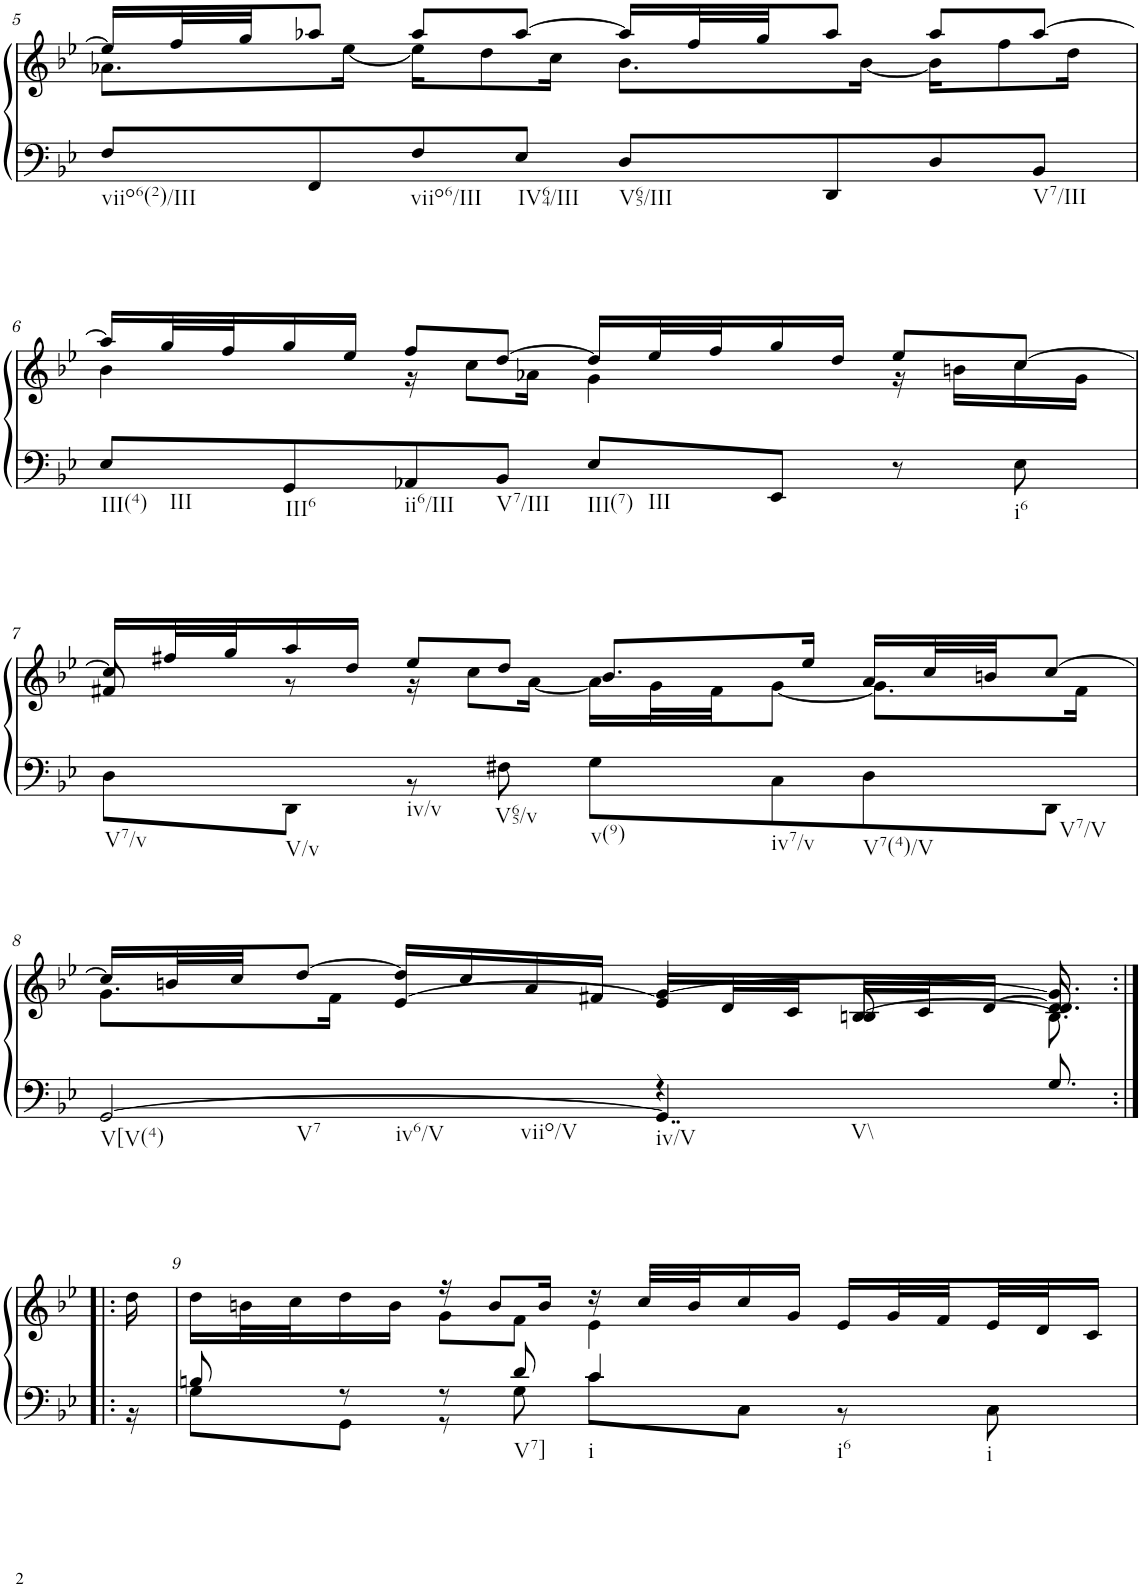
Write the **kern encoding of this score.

**kern	**kern
*part1	*part1
*staff2	*staff1
*I"unbenannt2	*
!!LO:PB:g=z
*clefF4	*clefG2
*k[b-e-]	*k[b-e-]
*M4/4	*M4/4
=5	=5
*	*^
!LO:TX:b:t=viio6(2)/III	!	!
8F/L	16ee-/LL]	8.a-X\L
.	32ff/L	.
.	32gg/JJ	.
8FF/	8aa-X/J	.
.	.	[16ee-\Jk
!LO:TX:b:t=viio6/III	!	!
8F/	8aa-/L	16ee-\KL]
.	.	8dd\
!LO:TX:b:t=IV64/III	!	!
8E-/J	[8aa-/J	.
.	.	16cc\Jk
!LO:TX:b:t=V65/III	!	!
8D/L	16aa-/LL]	8.b-\L
.	32ff/L	.
.	32gg/JJ	.
8DD/	8aa-/J	.
.	.	[16b-\Jk
8D/	8aa-/L	16b-\KL]
.	.	8ff\
!LO:TX:b:t=V7/III	!	!
8BB-/J	[8aa-/J	.
.	.	16dd\Jk
!!LO:LB:g=z	!!
=6	=6	=6
!LO:TX:b:t=III(4)	!	!
!LO:TX:b:t=III	!	!
8E-/L	16aa-/LL]	4b-\
.	32gg/L	.
.	32ff/J	.
!LO:TX:b:t=III6	!	!
8GG/	16gg/	.
.	16ee-/JJ	.
!LO:TX:b:t=ii6/III	!	!
8AA-X/	8ff/L	16r
.	.	8cc\L
!LO:TX:b:t=V7/III	!	!
8BB-/J	[8dd/J	.
.	.	16a-X\Jk
!LO:TX:b:t=III(7)	!	!
!LO:TX:b:t=III	!	!
8E-/L	16dd/LL]	4g\
.	32ee-/L	.
.	32ff/J	.
8EE-/J	16gg/	.
.	16dd/JJ	.
8r	8ee-/L	16r
.	.	16bn\LL
!LO:TX:b:t=i6	!	!
8E-\	[8cc/J	16cc\
.	.	16g\JJ
!!LO:LB:g=z	!!
=7	=7	=7
*^	*	*
!LO:TX:b:t=V7/v	!	!	!
!LO:TX:b:t=V/v	!	!	!
!LO:TX:b:t=iv/v	!	!	!
!LO:TX:b:t=V65/v	!	!	!
!LO:TX:b:t=v(9)	!	!	!
!LO:TX:b:t=iv7/v	!	!	!
!LO:TX:b:t=V7(4)/V	!	!	!
!LO:TX:b:t=V7/V	!	!	!
1ryy	8D\L	16cc/LL]	8f#X/
.	.	32ff#X/L	.
.	.	32gg/J	.
.	8DD\J	16aa/	8r
.	.	16dd/JJ	.
.	8r	8ee-/L	16r
.	.	.	8cc\L
.	8F#X\	8dd/J	.
.	.	.	[16a\Jk
.	8G\L	8.b-/L	16a\LL]
.	.	.	32g\L
.	.	.	32f#\JJ
.	8C\	.	[8g\J
.	.	16ee-/Jk	.
.	8D\	16a/LL	8.g\L]
.	.	32cc/L	.
.	.	32bn/JJ	.
.	8DD\J	[8cc/J	.
.	.	.	16f#\Jk
!!LO:LB:g=z
=8	=8	=8	=8
*	*	*	*^
!LO:TX:b:t=V[V(4)	!	!	!	!
!LO:TX:b:t=V7	!	!	!	!
!LO:TX:b:t=iv6/V	!	!	!	!
!LO:TX:b:t=viio/V	!	!	!	!
2ryy	[2GG/	16cc/LL]	8ryy	8.g\L
.	.	32bn/L	.	.
.	.	32cc/JJ	.	.
.	.	[8dd/J	16ryy@	.
.	.	.	16ryy@	16f\Jk
.	.	16dd/LL]	16ryy@	[4e-/
.	.	16cc/	16ryy@	.
.	.	16a/	16ryy@	.
.	.	16f#X/JJ	16ryy@	.
!LO:TX:b:t=iv/V	!	!	!	!
!LO:TX:b:t=V\\	!	!	!	!
4r	4..GG/]	[4g/	16ryy@	16e-/LL]
.	.	.	32ryy@	32d/L
.	.	.	32ryy@	32c/
.	.	.	[8Bn/	32B/
.	.	.	.	32c/J
.	.	.	.	[16d/JJ
8.G/	.	8.d/ 8.g/]	8.B\]	8.d/]
*	*	*	*v	*v
!!LO:LB:g=z
=8X1:|!|:	=8X1:|!|:	=8X1:|!|:	=8X1:|!|:
16ryy	16r	16ryy	16dd\
=9	=9	=9	=9
8Bn/	8G\L	4ryy	16dd\LL
.	.	.	32bn\L
.	.	.	32cc\J
8r	8GG\J	.	16dd\
.	.	.	16b\JJ
8r	8r	16r	8g\L
.	.	8b/L	.
!LO:TX:b:t=V7]	!	!	!
8d/	8G\	.	8f\J
.	.	16b/Jk	.
!LO:TX:b:t=i	!	!	!
4c/	8c\L	16r	4e-\
.	.	32cc/LLL	.
.	.	32b/J	.
.	8C\J	16cc/	.
.	.	16g/JJ	.
!LO:TX:b:t=i6	!	!	!
!LO:TX:b:t=i	!	!	!
4ryy	8r	16e-/LL	4ryy
.	.	32g/L	.
.	.	32f/	.
.	8C\	32e-/	.
.	.	32d/J	.
.	.	16c/JJ	.
*v	*v	*	*
*	*v	*v
=	=
*-	*-
